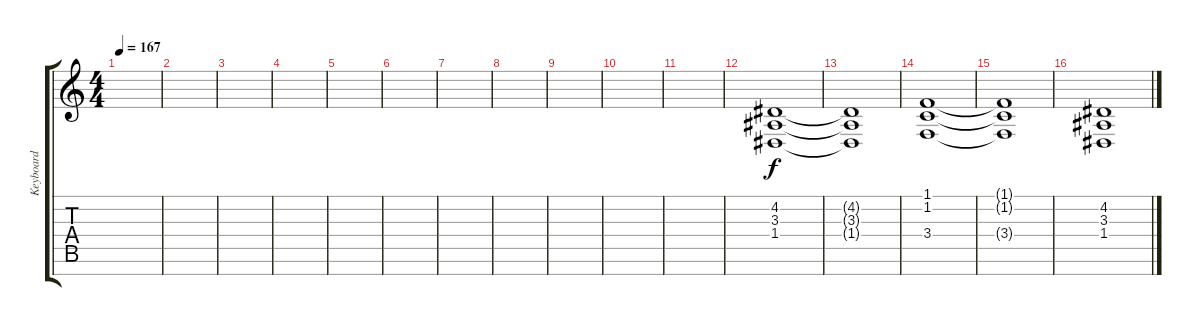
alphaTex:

\track ("Keyboard" "Keyboard") {instrument lead1square}
\staff {score tabs}
\tuning (E4 B3 G3 D3 A2 E2 B1) {hide}
\ts (4 4)
\tempo 167
\clef g2
\ks c
|
|
|
|
|
|
|
|
|
|
|
(4.2 3.3 1.4).1{volume 9 instrument choiraahs} |
(4.2{t} 3.3{t} 1.4{t}).1 |
(1.1 1.2 3.4).1 |
(1.1{t} 1.2{t} 3.4{t}).1 |
(4.2 3.3 1.4).1{volume 11 instrument choiraahs}
